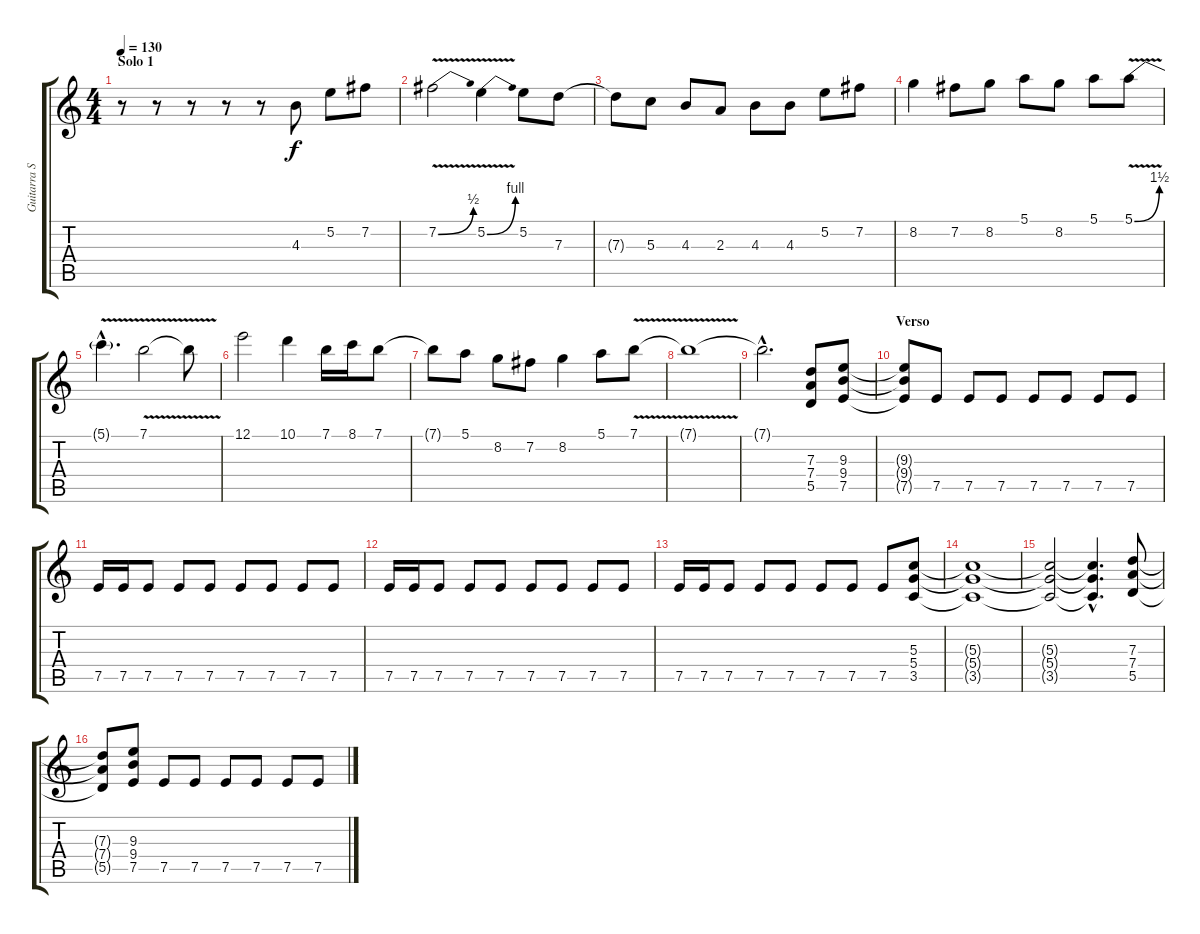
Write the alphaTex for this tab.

\track ("Guitarra Solista" "Guitarra S") {instrument distortionguitar}
\staff {score tabs}
\tuning (E4 B3 G3 D3 A2 E2) {hide}
\ts (4 4)
\section ("" "Solo 1")
\tempo 130
\clef g2
\ks c
r.8{dy f instrument distortionguitar} r.8 r.8 r.8 r.8 4.3.8 5.2.8 7.2.8 |
7.2{be (bend 0 0 60 2) v}.2 5.2{be (bend 0 0 60 4) v}.4 5.2.8 7.3.8 |
7.3{t}.8 5.3.8 4.3.8 2.3.8 4.3.8 4.3.8 5.2.8 7.2.8 |
8.2.4 7.2.8 8.2.8 5.1.8 8.2.8 5.1.8 5.1{be (bend 0 0 60 6) v}.8 |
5.1{hac t}.4{d} 7.1{v}.2 7.1{t}.8 |
12.1.2 10.1.4 7.1.16 8.1.16 7.1.8 |
7.1{t}.8 5.1.8 8.2.8 7.2.8 8.2.4 5.1.8 7.1{v}.8 |
7.1{t}.1 |
7.1{hac t}.2{d} (7.3 7.4 5.5).8 (9.3 9.4 7.5).8 |
\section ("" "Verso")
(9.3{t} 9.4{t} 7.5{t}).8 7.5.8 7.5.8 7.5.8 7.5.8 7.5.8 7.5.8 7.5.8 |
7.5.16 7.5.16 7.5.8 7.5.8 7.5.8 7.5.8 7.5.8 7.5.8 7.5.8 |
7.5.16 7.5.16 7.5.8 7.5.8 7.5.8 7.5.8 7.5.8 7.5.8 7.5.8 |
7.5.16 7.5.16 7.5.8 7.5.8 7.5.8 7.5.8 7.5.8 7.5.8 (5.3 5.4 3.5).8 |
(5.3{t} 5.4{t} 3.5{t}).1 |
(5.3{t} 5.4{t} 3.5{t}).2 (5.3{hac t} 5.4{hac t} 3.5{hac t}).4{d} (7.3 7.4 5.5).8 |
(7.3{t} 7.4{t} 5.5{t}).8 (9.3 9.4 7.5).8 7.5.8 7.5.8 7.5.8 7.5.8 7.5.8 7.5.8
